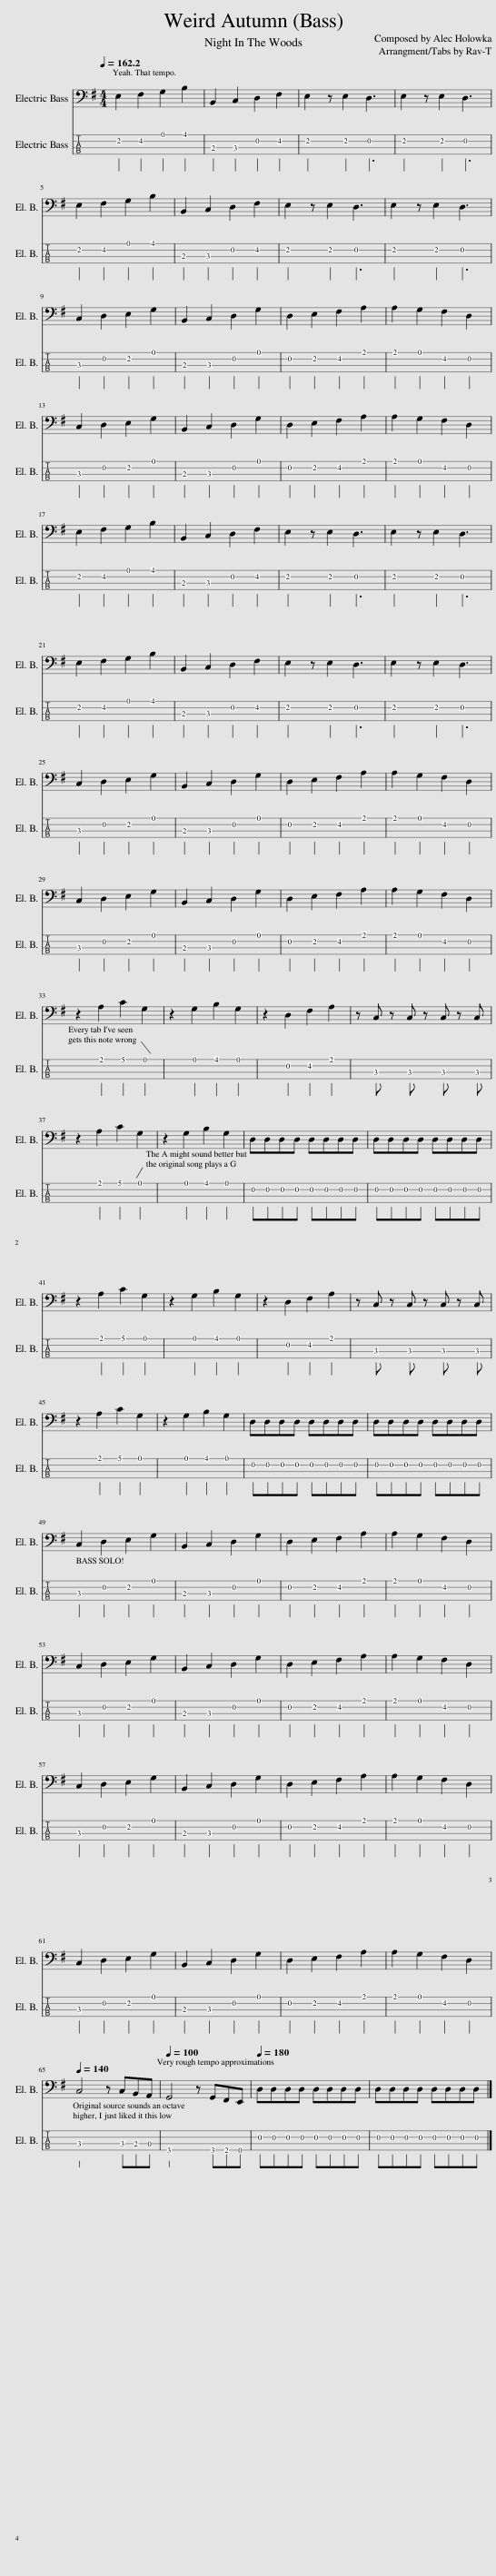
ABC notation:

X:1
%%score 1 2
L:1/8
Q:1/4=162
M:4/4
I:linebreak $
K:G
V:1 bass transpose=-12
V:2 tab transpose=-12 stafflines=4 strings=E2,A2,D3,G3
V:1
 E,2 F,2 G,2 B,2 | B,,2 C,2 D,2 F,2 | E,2 z E,2 D,3 | E,2 z E,2 D,3 |$ E,2 F,2 G,2 B,2 | %5
 B,,2 C,2 D,2 F,2 | E,2 z E,2 D,3 | E,2 z E,2 D,3 |$ C,2 D,2 E,2 G,2 | B,,2 C,2 D,2 G,2 | %10
 D,2 E,2 F,2 A,2 | A,2 G,2 F,2 D,2 |$ C,2 D,2 E,2 G,2 | B,,2 C,2 D,2 G,2 | D,2 E,2 F,2 A,2 | %15
 A,2 G,2 F,2 D,2 |$ E,2 F,2 G,2 B,2 | B,,2 C,2 D,2 F,2 | E,2 z E,2 D,3 | E,2 z E,2 D,3 |$ %20
 E,2 F,2 G,2 B,2 | B,,2 C,2 D,2 F,2 | E,2 z E,2 D,3 | E,2 z E,2 D,3 |$ C,2 D,2 E,2 G,2 | %25
 B,,2 C,2 D,2 G,2 | D,2 E,2 F,2 A,2 | A,2 G,2 F,2 D,2 |$ C,2 D,2 E,2 G,2 | B,,2 C,2 D,2 G,2 | %30
 D,2 E,2 F,2 A,2 | A,2 G,2 F,2 D,2 |$ z2 A,2 C2 G,2 | z2 G,2 B,2 G,2 | z2 D,2 F,2 A,2 | %35
 z C, z C, z C, z C, |$ z2 A,2 C2 G,2 | z2 G,2 B,2 G,2 | D,D,D,D, D,D,D,D, | D,D,D,D, D,D,D,D, |$ %40
 z2 A,2 C2 G,2 | z2 G,2 B,2 G,2 | z2 D,2 F,2 A,2 | z C, z C, z C, z C, |$ z2 A,2 C2 G,2 | %45
 z2 G,2 B,2 G,2 | D,D,D,D, D,D,D,D, | D,D,D,D, D,D,D,D, |$ C,2 D,2 E,2 G,2 | B,,2 C,2 D,2 G,2 | %50
 D,2 E,2 F,2 A,2 | A,2 G,2 F,2 D,2 |$ C,2 D,2 E,2 G,2 | B,,2 C,2 D,2 G,2 | D,2 E,2 F,2 A,2 | %55
 A,2 G,2 F,2 D,2 |$ C,2 D,2 E,2 G,2 | B,,2 C,2 D,2 G,2 | D,2 E,2 F,2 A,2 | A,2 G,2 F,2 D,2 |$ %60
 C,2 D,2 E,2 G,2 | B,,2 C,2 D,2 G,2 | D,2 E,2 F,2 A,2 | A,2 G,2 F,2 D,2 |$[Q:1/4=140] C,4 z C,B,,A,, | %65
[Q:1/4=100] G,,4 z G,,F,,E,, |[Q:1/4=180] D,D,D,D, D,D,D,D, | D,D,D,D, D,D,D,D, |] %68
V:2
 !2!E,,2 !2!F,,2 !1!G,,2 !1!B,,2 | !3!B,,,2 !3!C,,2 !2!D,,2 !2!F,,2 | !2!E,,2 x !2!E,,2 !2!D,,3 | !2!E,,2 x !2!E,,2 !2!D,,3 |$ !2!E,,2 !2!F,,2 !1!G,,2 !1!B,,2 | %5
 !3!B,,,2 !3!C,,2 !2!D,,2 !2!F,,2 | !2!E,,2 x !2!E,,2 !2!D,,3 | !2!E,,2 x !2!E,,2 !2!D,,3 |$ !3!C,,2 !2!D,,2 !2!E,,2 !1!G,,2 | !3!B,,,2 !3!C,,2 !2!D,,2 !1!G,,2 | %10
 !2!D,,2 !2!E,,2 !2!F,,2 !1!A,,2 | !1!A,,2 !1!G,,2 !2!F,,2 !2!D,,2 |$ !3!C,,2 !2!D,,2 !2!E,,2 !1!G,,2 | !3!B,,,2 !3!C,,2 !2!D,,2 !1!G,,2 | !2!D,,2 !2!E,,2 !2!F,,2 !1!A,,2 | %15
 !1!A,,2 !1!G,,2 !2!F,,2 !2!D,,2 |$ !2!E,,2 !2!F,,2 !1!G,,2 !1!B,,2 | !3!B,,,2 !3!C,,2 !2!D,,2 !2!F,,2 | !2!E,,2 x !2!E,,2 !2!D,,3 | !2!E,,2 x !2!E,,2 !2!D,,3 |$ %20
 !2!E,,2 !2!F,,2 !1!G,,2 !1!B,,2 | !3!B,,,2 !3!C,,2 !2!D,,2 !2!F,,2 | !2!E,,2 x !2!E,,2 !2!D,,3 | !2!E,,2 x !2!E,,2 !2!D,,3 |$ !3!C,,2 !2!D,,2 !2!E,,2 !1!G,,2 | %25
 !3!B,,,2 !3!C,,2 !2!D,,2 !1!G,,2 | !2!D,,2 !2!E,,2 !2!F,,2 !1!A,,2 | !1!A,,2 !1!G,,2 !2!F,,2 !2!D,,2 |$ !3!C,,2 !2!D,,2 !2!E,,2 !1!G,,2 | !3!B,,,2 !3!C,,2 !2!D,,2 !1!G,,2 | %30
 !2!D,,2 !2!E,,2 !2!F,,2 !1!A,,2 | !1!A,,2 !1!G,,2 !2!F,,2 !2!D,,2 |$ x2 !1!A,,2 !1!C,2 !1!G,,2 | x2 !1!G,,2 !1!B,,2 !1!G,,2 | x2 !2!D,,2 !2!F,,2 !1!A,,2 | %35
 x !3!C,, x !3!C,, x !3!C,, x !3!C,, |$ x2 !1!A,,2 !1!C,2 !1!G,,2 | x2 !1!G,,2 !1!B,,2 !1!G,,2 | !2!D,,!2!D,,!2!D,,!2!D,, !2!D,,!2!D,,!2!D,,!2!D,, | !2!D,,!2!D,,!2!D,,!2!D,, !2!D,,!2!D,,!2!D,,!2!D,, |$ %40
 x2 !1!A,,2 !1!C,2 !1!G,,2 | x2 !1!G,,2 !1!B,,2 !1!G,,2 | x2 !2!D,,2 !2!F,,2 !1!A,,2 | x !3!C,, x !3!C,, x !3!C,, x !3!C,, |$ x2 !1!A,,2 !1!C,2 !1!G,,2 | %45
 x2 !1!G,,2 !1!B,,2 !1!G,,2 | !2!D,,!2!D,,!2!D,,!2!D,, !2!D,,!2!D,,!2!D,,!2!D,, | !2!D,,!2!D,,!2!D,,!2!D,, !2!D,,!2!D,,!2!D,,!2!D,, |$ !3!C,,2 !2!D,,2 !2!E,,2 !1!G,,2 | !3!B,,,2 !3!C,,2 !2!D,,2 !1!G,,2 | %50
 !2!D,,2 !2!E,,2 !2!F,,2 !1!A,,2 | !1!A,,2 !1!G,,2 !2!F,,2 !2!D,,2 |$ !3!C,,2 !2!D,,2 !2!E,,2 !1!G,,2 | !3!B,,,2 !3!C,,2 !2!D,,2 !1!G,,2 | !2!D,,2 !2!E,,2 !2!F,,2 !1!A,,2 | %55
 !1!A,,2 !1!G,,2 !2!F,,2 !2!D,,2 |$ !3!C,,2 !2!D,,2 !2!E,,2 !1!G,,2 | !3!B,,,2 !3!C,,2 !2!D,,2 !1!G,,2 | !2!D,,2 !2!E,,2 !2!F,,2 !1!A,,2 | !1!A,,2 !1!G,,2 !2!F,,2 !2!D,,2 |$ %60
 !3!C,,2 !2!D,,2 !2!E,,2 !1!G,,2 | !3!B,,,2 !3!C,,2 !2!D,,2 !1!G,,2 | !2!D,,2 !2!E,,2 !2!F,,2 !1!A,,2 | !1!A,,2 !1!G,,2 !2!F,,2 !2!D,,2 |$ !3!C,,4 x !3!C,,!3!B,,,!3!A,,, | %65
 !4!G,,,4 x !4!G,,,!4!F,,,!4!E,,, | !2!D,,!2!D,,!2!D,,!2!D,, !2!D,,!2!D,,!2!D,,!2!D,, | !2!D,,!2!D,,!2!D,,!2!D,, !2!D,,!2!D,,!2!D,,!2!D,, |] %68
